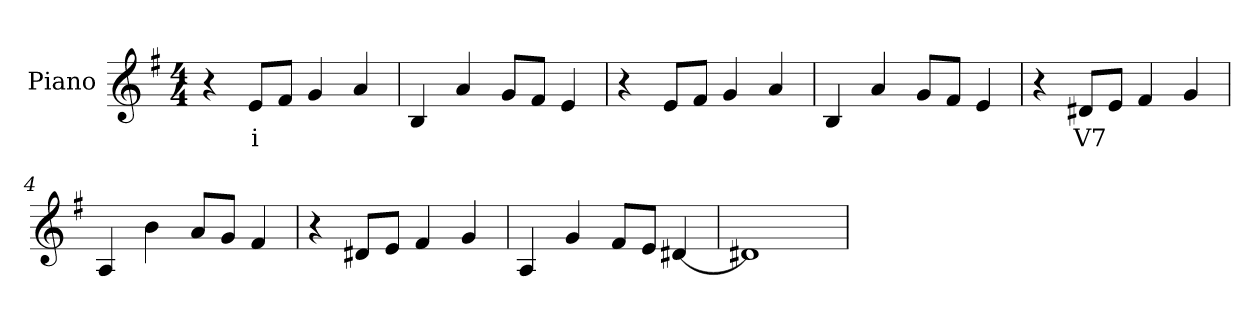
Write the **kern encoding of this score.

**kern	**text	**text
*part1	*part1	*part1
*staff1	*staff1	*staff1
*I"Piano	*	*
*I'Pno.	*	*
!!LO:PB:g=z
*clefG2	*	*
*k[f#]	*	*
*e:	*	*
*M4/4	*	*
*MM160	*	*
=	=	=
!	!LO:LY:b:color=#000000	!LO:LY:b:color=#000000
4r	Em:	Pedal: E
!	!LO:LY:b:color=#000000	!
8ei/L	i	.
8f#i/J	.	.
4gi/	.	.
4ai/	.	.
=	=	=
4Bi/	.	.
4ai/	.	.
8gi/L	.	.
8f#i/J	.	.
4ei/	.	.
=1	=1	=1
4r	.	.
8ei/L	.	.
8f#i/J	.	.
4gi/	.	.
4ai/	.	.
=2	=2	=2
4Bi/	.	.
4ai/	.	.
8gi/L	.	.
8f#i/J	.	.
4ei/	.	.
=3	=3	=3
4r	.	.
!	!LO:LY:b:color=#000000	!
8d#Xi/L	V7	.
8ei/J	.	.
4f#i/	.	.
4gi/	.	.
=4	=4	=4
4Ai/	.	.
4bi\	.	.
8ai/L	.	.
8gi/J	.	.
4f#i/	.	.
=5	=5	=5
4r	.	.
8d#Xi/L	.	.
8ei/J	.	.
4f#i/	.	.
4gi/	.	.
=6	=6	=6
4Ai/	.	.
4gi/	.	.
8f#i/L	.	.
8ei/J	.	.
[<4d#Xi/	.	.
=7	=7	=7
1d#Xi]	.	.
=	=	=
*-	*-	*-
